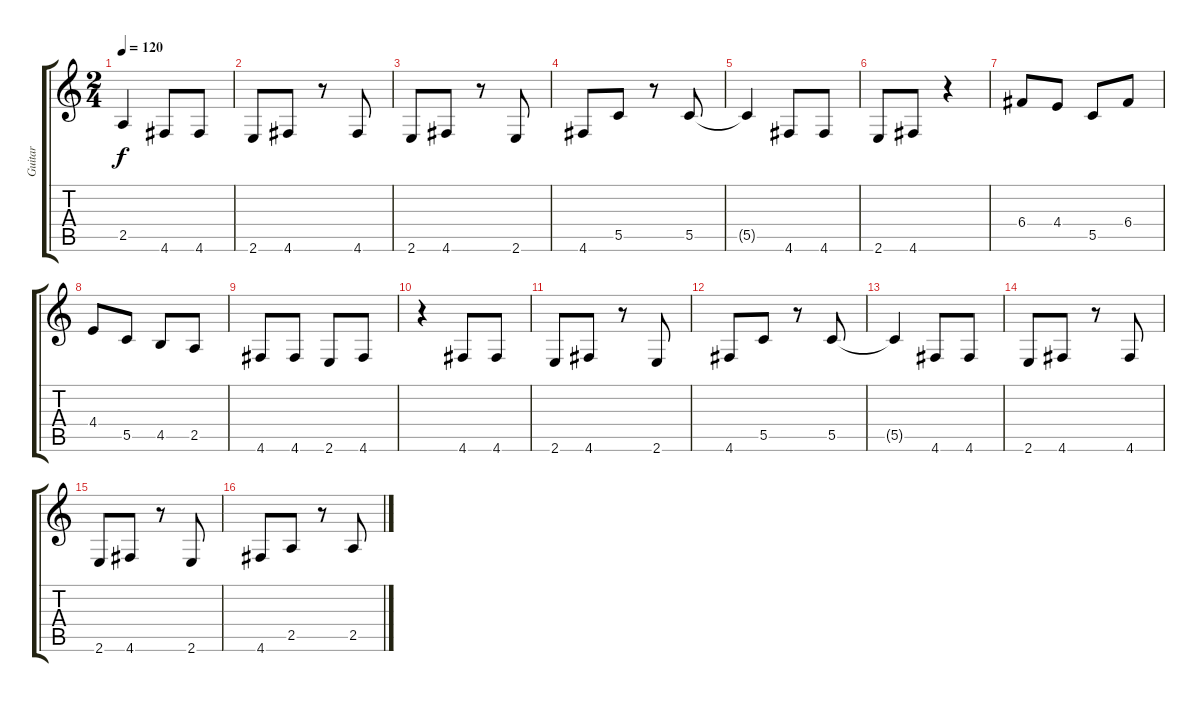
\track ("Guitar" "Guitar") {instrument distortionguitar}
\staff {score tabs}
\tuning (D4 A3 F3 C3 G2 D2) {hide}
\ts (2 4)
\tempo 120
\clef g2
\ks c
2.5{t}.4{dy f} 4.6.8 4.6.8 |
2.6.8 4.6.8 r.8 4.6.8 |
2.6.8 4.6.8 r.8 2.6.8 |
4.6.8 5.5.8 r.8 5.5.8 |
5.5{t}.4 4.6.8 4.6.8 |
2.6.8 4.6.8 r.4 |
6.4.8 4.4.8 5.5.8 6.4.8 |
4.4.8 5.5.8 4.5.8 2.5.8 |
4.6.8 4.6.8 2.6.8 4.6.8 |
r.4 4.6.8 4.6.8 |
2.6.8 4.6.8 r.8 2.6.8 |
4.6.8 5.5.8 r.8 5.5.8 |
5.5{t}.4 4.6.8 4.6.8 |
2.6.8 4.6.8 r.8 4.6.8 |
2.6.8 4.6.8 r.8 2.6.8 |
4.6.8 2.5.8 r.8 2.5.8
